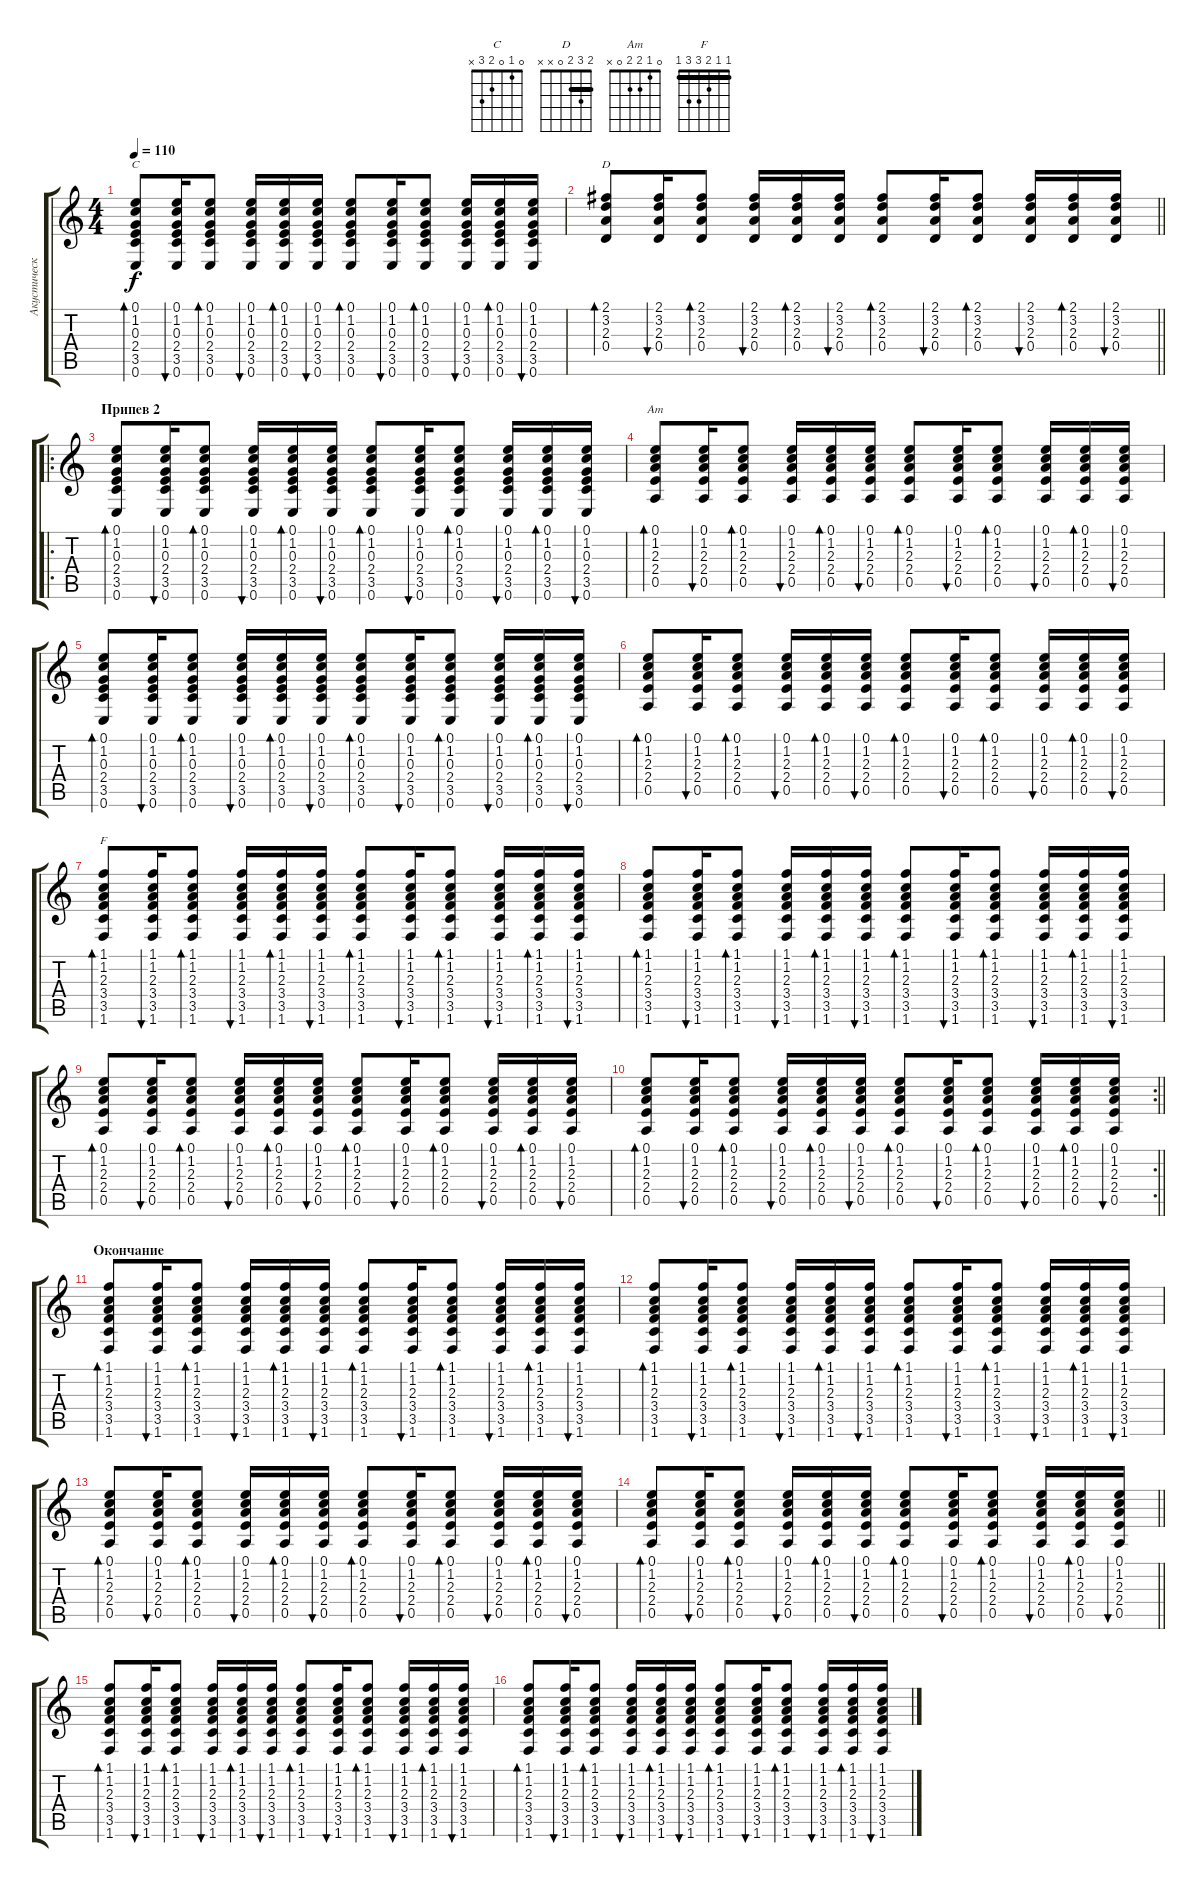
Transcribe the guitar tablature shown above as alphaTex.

\track ("Акустическая гитара" "Акустическ") {instrument acousticguitarsteel}
\staff {score tabs}
\tuning (E4 B3 G3 D3 A2 E2) {hide}
\chord ("C" 0 1 0 2 3 x)
\chord ("D" 2 3 2 0 x x) {barre 2}
\chord ("Am" 0 1 2 2 0 x)
\chord ("F" 1 1 2 3 3 1) {barre 1}
\ts (4 4)
\tempo 110
\clef g2
\ks c
(0.1 1.2 0.3 2.4 3.5 0.6).8{bd 60 ch "C" dy f} (0.1 1.2 0.3 2.4 3.5 0.6).16{bu 60} (0.1 1.2 0.3 2.4 3.5 0.6).8{bd 60} (0.1 1.2 0.3 2.4 3.5 0.6).16{bu 60} (0.1 1.2 0.3 2.4 3.5 0.6).16{bd 60} (0.1 1.2 0.3 2.4 3.5 0.6).16{bu 60} (0.1 1.2 0.3 2.4 3.5 0.6).8{bd 60} (0.1 1.2 0.3 2.4 3.5 0.6).16{bu 60} (0.1 1.2 0.3 2.4 3.5 0.6).8{bd 60} (0.1 1.2 0.3 2.4 3.5 0.6).16{bu 60} (0.1 1.2 0.3 2.4 3.5 0.6).16{bd 60} (0.1 1.2 0.3 2.4 3.5 0.6).16{bu 60} |
\barLineRight lightlight
(2.1 3.2 2.3 0.4).8{bd 60 ch "D"} (2.1 3.2 2.3 0.4).16{bu 60} (2.1 3.2 2.3 0.4).8{bd 60} (2.1 3.2 2.3 0.4).16{bu 60} (2.1 3.2 2.3 0.4).16{bd 60} (2.1 3.2 2.3 0.4).16{bu 60} (2.1 3.2 2.3 0.4).8{bd 60} (2.1 3.2 2.3 0.4).16{bu 60} (2.1 3.2 2.3 0.4).8{bd 60} (2.1 3.2 2.3 0.4).16{bu 60} (2.1 3.2 2.3 0.4).16{bd 60} (2.1 3.2 2.3 0.4).16{bu 60} |
\ro
\section ("" "Припев 2")
(0.1 1.2 0.3 2.4 3.5 0.6).8{bd 60} (0.1 1.2 0.3 2.4 3.5 0.6).16{bu 60} (0.1 1.2 0.3 2.4 3.5 0.6).8{bd 60} (0.1 1.2 0.3 2.4 3.5 0.6).16{bu 60} (0.1 1.2 0.3 2.4 3.5 0.6).16{bd 60} (0.1 1.2 0.3 2.4 3.5 0.6).16{bu 60} (0.1 1.2 0.3 2.4 3.5 0.6).8{bd 60} (0.1 1.2 0.3 2.4 3.5 0.6).16{bu 60} (0.1 1.2 0.3 2.4 3.5 0.6).8{bd 60} (0.1 1.2 0.3 2.4 3.5 0.6).16{bu 60} (0.1 1.2 0.3 2.4 3.5 0.6).16{bd 60} (0.1 1.2 0.3 2.4 3.5 0.6).16{bu 60} |
(0.1 1.2 2.3 2.4 0.5).8{bd 60 ch "Am"} (0.1 1.2 2.3 2.4 0.5).16{bu 60} (0.1 1.2 2.3 2.4 0.5).8{bd 60} (0.1 1.2 2.3 2.4 0.5).16{bu 60} (0.1 1.2 2.3 2.4 0.5).16{bd 60} (0.1 1.2 2.3 2.4 0.5).16{bu 60} (0.1 1.2 2.3 2.4 0.5).8{bd 60} (0.1 1.2 2.3 2.4 0.5).16{bu 60} (0.1 1.2 2.3 2.4 0.5).8{bd 60} (0.1 1.2 2.3 2.4 0.5).16{bu 60} (0.1 1.2 2.3 2.4 0.5).16{bd 60} (0.1 1.2 2.3 2.4 0.5).16{bu 60} |
(0.1 1.2 0.3 2.4 3.5 0.6).8{bd 60} (0.1 1.2 0.3 2.4 3.5 0.6).16{bu 60} (0.1 1.2 0.3 2.4 3.5 0.6).8{bd 60} (0.1 1.2 0.3 2.4 3.5 0.6).16{bu 60} (0.1 1.2 0.3 2.4 3.5 0.6).16{bd 60} (0.1 1.2 0.3 2.4 3.5 0.6).16{bu 60} (0.1 1.2 0.3 2.4 3.5 0.6).8{bd 60} (0.1 1.2 0.3 2.4 3.5 0.6).16{bu 60} (0.1 1.2 0.3 2.4 3.5 0.6).8{bd 60} (0.1 1.2 0.3 2.4 3.5 0.6).16{bu 60} (0.1 1.2 0.3 2.4 3.5 0.6).16{bd 60} (0.1 1.2 0.3 2.4 3.5 0.6).16{bu 60} |
(0.1 1.2 2.3 2.4 0.5).8{bd 60} (0.1 1.2 2.3 2.4 0.5).16{bu 60} (0.1 1.2 2.3 2.4 0.5).8{bd 60} (0.1 1.2 2.3 2.4 0.5).16{bu 60} (0.1 1.2 2.3 2.4 0.5).16{bd 60} (0.1 1.2 2.3 2.4 0.5).16{bu 60} (0.1 1.2 2.3 2.4 0.5).8{bd 60} (0.1 1.2 2.3 2.4 0.5).16{bu 60} (0.1 1.2 2.3 2.4 0.5).8{bd 60} (0.1 1.2 2.3 2.4 0.5).16{bu 60} (0.1 1.2 2.3 2.4 0.5).16{bd 60} (0.1 1.2 2.3 2.4 0.5).16{bu 60} |
(1.1 1.2 2.3 3.4 3.5 1.6).8{bd 60 ch "F"} (1.1 1.2 2.3 3.4 3.5 1.6).16{bu 60} (1.1 1.2 2.3 3.4 3.5 1.6).8{bd 60} (1.1 1.2 2.3 3.4 3.5 1.6).16{bu 60} (1.1 1.2 2.3 3.4 3.5 1.6).16{bd 60} (1.1 1.2 2.3 3.4 3.5 1.6).16{bu 60} (1.1 1.2 2.3 3.4 3.5 1.6).8{bd 60} (1.1 1.2 2.3 3.4 3.5 1.6).16{bu 60} (1.1 1.2 2.3 3.4 3.5 1.6).8{bd 60} (1.1 1.2 2.3 3.4 3.5 1.6).16{bu 60} (1.1 1.2 2.3 3.4 3.5 1.6).16{bd 60} (1.1 1.2 2.3 3.4 3.5 1.6).16{bu 60} |
(1.1 1.2 2.3 3.4 3.5 1.6).8{bd 60} (1.1 1.2 2.3 3.4 3.5 1.6).16{bu 60} (1.1 1.2 2.3 3.4 3.5 1.6).8{bd 60} (1.1 1.2 2.3 3.4 3.5 1.6).16{bu 60} (1.1 1.2 2.3 3.4 3.5 1.6).16{bd 60} (1.1 1.2 2.3 3.4 3.5 1.6).16{bu 60} (1.1 1.2 2.3 3.4 3.5 1.6).8{bd 60} (1.1 1.2 2.3 3.4 3.5 1.6).16{bu 60} (1.1 1.2 2.3 3.4 3.5 1.6).8{bd 60} (1.1 1.2 2.3 3.4 3.5 1.6).16{bu 60} (1.1 1.2 2.3 3.4 3.5 1.6).16{bd 60} (1.1 1.2 2.3 3.4 3.5 1.6).16{bu 60} |
(0.1 1.2 2.3 2.4 0.5).8{bd 60} (0.1 1.2 2.3 2.4 0.5).16{bu 60} (0.1 1.2 2.3 2.4 0.5).8{bd 60} (0.1 1.2 2.3 2.4 0.5).16{bu 60} (0.1 1.2 2.3 2.4 0.5).16{bd 60} (0.1 1.2 2.3 2.4 0.5).16{bu 60} (0.1 1.2 2.3 2.4 0.5).8{bd 60} (0.1 1.2 2.3 2.4 0.5).16{bu 60} (0.1 1.2 2.3 2.4 0.5).8{bd 60} (0.1 1.2 2.3 2.4 0.5).16{bu 60} (0.1 1.2 2.3 2.4 0.5).16{bd 60} (0.1 1.2 2.3 2.4 0.5).16{bu 60} |
\rc 2
\barLineRight lightlight
(0.1 1.2 2.3 2.4 0.5).8{bd 60} (0.1 1.2 2.3 2.4 0.5).16{bu 60} (0.1 1.2 2.3 2.4 0.5).8{bd 60} (0.1 1.2 2.3 2.4 0.5).16{bu 60} (0.1 1.2 2.3 2.4 0.5).16{bd 60} (0.1 1.2 2.3 2.4 0.5).16{bu 60} (0.1 1.2 2.3 2.4 0.5).8{bd 60} (0.1 1.2 2.3 2.4 0.5).16{bu 60} (0.1 1.2 2.3 2.4 0.5).8{bd 60} (0.1 1.2 2.3 2.4 0.5).16{bu 60} (0.1 1.2 2.3 2.4 0.5).16{bd 60} (0.1 1.2 2.3 2.4 0.5).16{bu 60} |
\section ("" "Окончание")
(1.1 1.2 2.3 3.4 3.5 1.6).8{bd 60} (1.1 1.2 2.3 3.4 3.5 1.6).16{bu 60} (1.1 1.2 2.3 3.4 3.5 1.6).8{bd 60} (1.1 1.2 2.3 3.4 3.5 1.6).16{bu 60} (1.1 1.2 2.3 3.4 3.5 1.6).16{bd 60} (1.1 1.2 2.3 3.4 3.5 1.6).16{bu 60} (1.1 1.2 2.3 3.4 3.5 1.6).8{bd 60} (1.1 1.2 2.3 3.4 3.5 1.6).16{bu 60} (1.1 1.2 2.3 3.4 3.5 1.6).8{bd 60} (1.1 1.2 2.3 3.4 3.5 1.6).16{bu 60} (1.1 1.2 2.3 3.4 3.5 1.6).16{bd 60} (1.1 1.2 2.3 3.4 3.5 1.6).16{bu 60} |
(1.1 1.2 2.3 3.4 3.5 1.6).8{bd 60} (1.1 1.2 2.3 3.4 3.5 1.6).16{bu 60} (1.1 1.2 2.3 3.4 3.5 1.6).8{bd 60} (1.1 1.2 2.3 3.4 3.5 1.6).16{bu 60} (1.1 1.2 2.3 3.4 3.5 1.6).16{bd 60} (1.1 1.2 2.3 3.4 3.5 1.6).16{bu 60} (1.1 1.2 2.3 3.4 3.5 1.6).8{bd 60} (1.1 1.2 2.3 3.4 3.5 1.6).16{bu 60} (1.1 1.2 2.3 3.4 3.5 1.6).8{bd 60} (1.1 1.2 2.3 3.4 3.5 1.6).16{bu 60} (1.1 1.2 2.3 3.4 3.5 1.6).16{bd 60} (1.1 1.2 2.3 3.4 3.5 1.6).16{bu 60} |
(0.1 1.2 2.3 2.4 0.5).8{bd 60} (0.1 1.2 2.3 2.4 0.5).16{bu 60} (0.1 1.2 2.3 2.4 0.5).8{bd 60} (0.1 1.2 2.3 2.4 0.5).16{bu 60} (0.1 1.2 2.3 2.4 0.5).16{bd 60} (0.1 1.2 2.3 2.4 0.5).16{bu 60} (0.1 1.2 2.3 2.4 0.5).8{bd 60} (0.1 1.2 2.3 2.4 0.5).16{bu 60} (0.1 1.2 2.3 2.4 0.5).8{bd 60} (0.1 1.2 2.3 2.4 0.5).16{bu 60} (0.1 1.2 2.3 2.4 0.5).16{bd 60} (0.1 1.2 2.3 2.4 0.5).16{bu 60} |
\barLineRight lightlight
(0.1 1.2 2.3 2.4 0.5).8{bd 60} (0.1 1.2 2.3 2.4 0.5).16{bu 60} (0.1 1.2 2.3 2.4 0.5).8{bd 60} (0.1 1.2 2.3 2.4 0.5).16{bu 60} (0.1 1.2 2.3 2.4 0.5).16{bd 60} (0.1 1.2 2.3 2.4 0.5).16{bu 60} (0.1 1.2 2.3 2.4 0.5).8{bd 60} (0.1 1.2 2.3 2.4 0.5).16{bu 60} (0.1 1.2 2.3 2.4 0.5).8{bd 60} (0.1 1.2 2.3 2.4 0.5).16{bu 60} (0.1 1.2 2.3 2.4 0.5).16{bd 60} (0.1 1.2 2.3 2.4 0.5).16{bu 60} |
(1.1 1.2 2.3 3.4 3.5 1.6).8{bd 60} (1.1 1.2 2.3 3.4 3.5 1.6).16{bu 60} (1.1 1.2 2.3 3.4 3.5 1.6).8{bd 60} (1.1 1.2 2.3 3.4 3.5 1.6).16{bu 60} (1.1 1.2 2.3 3.4 3.5 1.6).16{bd 60} (1.1 1.2 2.3 3.4 3.5 1.6).16{bu 60} (1.1 1.2 2.3 3.4 3.5 1.6).8{bd 60} (1.1 1.2 2.3 3.4 3.5 1.6).16{bu 60} (1.1 1.2 2.3 3.4 3.5 1.6).8{bd 60} (1.1 1.2 2.3 3.4 3.5 1.6).16{bu 60} (1.1 1.2 2.3 3.4 3.5 1.6).16{bd 60} (1.1 1.2 2.3 3.4 3.5 1.6).16{bu 60} |
(1.1 1.2 2.3 3.4 3.5 1.6).8{bd 60} (1.1 1.2 2.3 3.4 3.5 1.6).16{bu 60} (1.1 1.2 2.3 3.4 3.5 1.6).8{bd 60} (1.1 1.2 2.3 3.4 3.5 1.6).16{bu 60} (1.1 1.2 2.3 3.4 3.5 1.6).16{bd 60} (1.1 1.2 2.3 3.4 3.5 1.6).16{bu 60} (1.1 1.2 2.3 3.4 3.5 1.6).8{bd 60} (1.1 1.2 2.3 3.4 3.5 1.6).16{bu 60} (1.1 1.2 2.3 3.4 3.5 1.6).8{bd 60} (1.1 1.2 2.3 3.4 3.5 1.6).16{bu 60} (1.1 1.2 2.3 3.4 3.5 1.6).16{bd 60} (1.1 1.2 2.3 3.4 3.5 1.6).16{bu 60}
